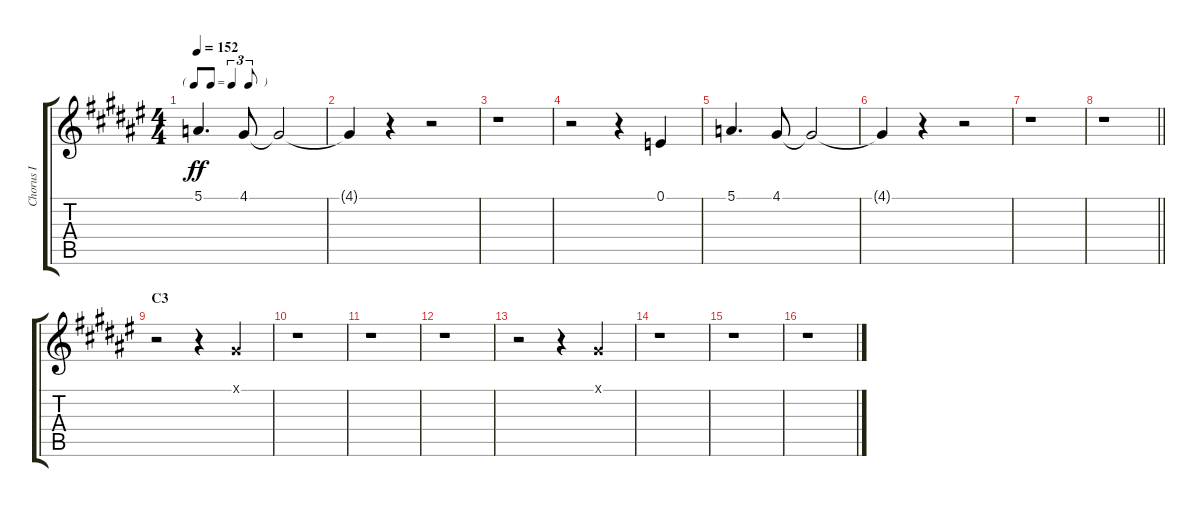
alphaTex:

\track ("Chorus I" "Chorus I") {instrument voiceoohs}
\staff {score tabs}
\tuning (E4 B3 G3 D3 A2 E2) {hide}
\ts (4 4)
\tf triplet8th
\tempo 152
\clef g2
\ks f#
5.1.4{d dy ff} 4.1.8 4.1{t}.2 |
4.1{t}.4 r.4 r.2 |
r.1 |
r.2 r.4 0.1.4 |
5.1.4{d} 4.1.8 4.1{t}.2 |
4.1{t}.4 r.4 r.2 |
r.1 |
\barLineRight lightlight
r.1 |
\section ("" "C3")
r.2 r.4 4.1{x}.4 |
r.1 |
r.1 |
r.1 |
r.2 r.4 4.1{x}.4 |
r.1 |
r.1 |
r.1
